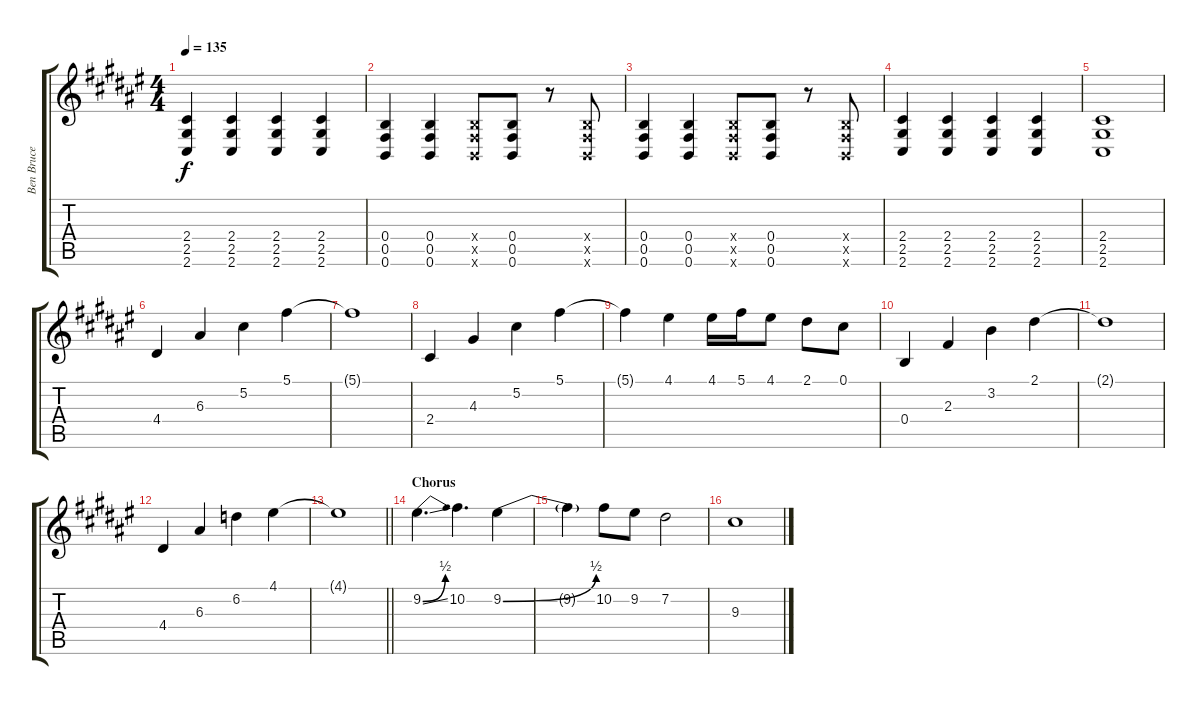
\track ("Ben Bruce" "Ben Bruce") {instrument distortionguitar}
\staff {score tabs}
\tuning (Db4 Ab3 E3 B2 Gb2 B1) {hide}
\ts (4 4)
\tempo 135
\clef g2
\ks d#minor
(2.4 2.5 2.6).4{dy f} (2.4 2.5 2.6).4 (2.4 2.5 2.6).4 (2.4 2.5 2.6).4 |
(0.4 0.5 0.6).4 (0.4 0.5 0.6).4 (0.4{x} 0.5{x} 0.6{x}).8 (0.4 0.5 0.6).8 r.8 (0.4{x} 0.5{x} 0.6{x}).8 |
(0.4 0.5 0.6).4 (0.4 0.5 0.6).4 (0.4{x} 0.5{x} 0.6{x}).8 (0.4 0.5 0.6).8 r.8 (0.4{x} 0.5{x} 0.6{x}).8 |
(2.4 2.5 2.6).4 (2.4 2.5 2.6).4 (2.4 2.5 2.6).4 (2.4 2.5 2.6).4 |
(2.4 2.5 2.6).1 |
4.4.4 6.3.4 5.2.4 5.1.4 |
5.1{t}.1 |
2.4.4 4.3.4 5.2.4 5.1.4 |
5.1{t}.4 4.1.4 4.1.16 5.1.16 4.1.8 2.1.8 0.1.8 |
0.4.4 2.3.4 3.2.4 2.1.4 |
2.1{t}.1 |
4.4.4 6.3.4 6.2.4 4.1.4 |
\barLineRight lightlight
4.1{t}.1 |
\section ("" "Chorus")
9.2{be (bend 0 0 60 2) ss}.4{d} 10.2.4{d} 9.2{be (bend 0 0 60 2)}.4 |
9.2{t}.4 10.2.8 9.2.8 7.2.2 |
9.3.1
